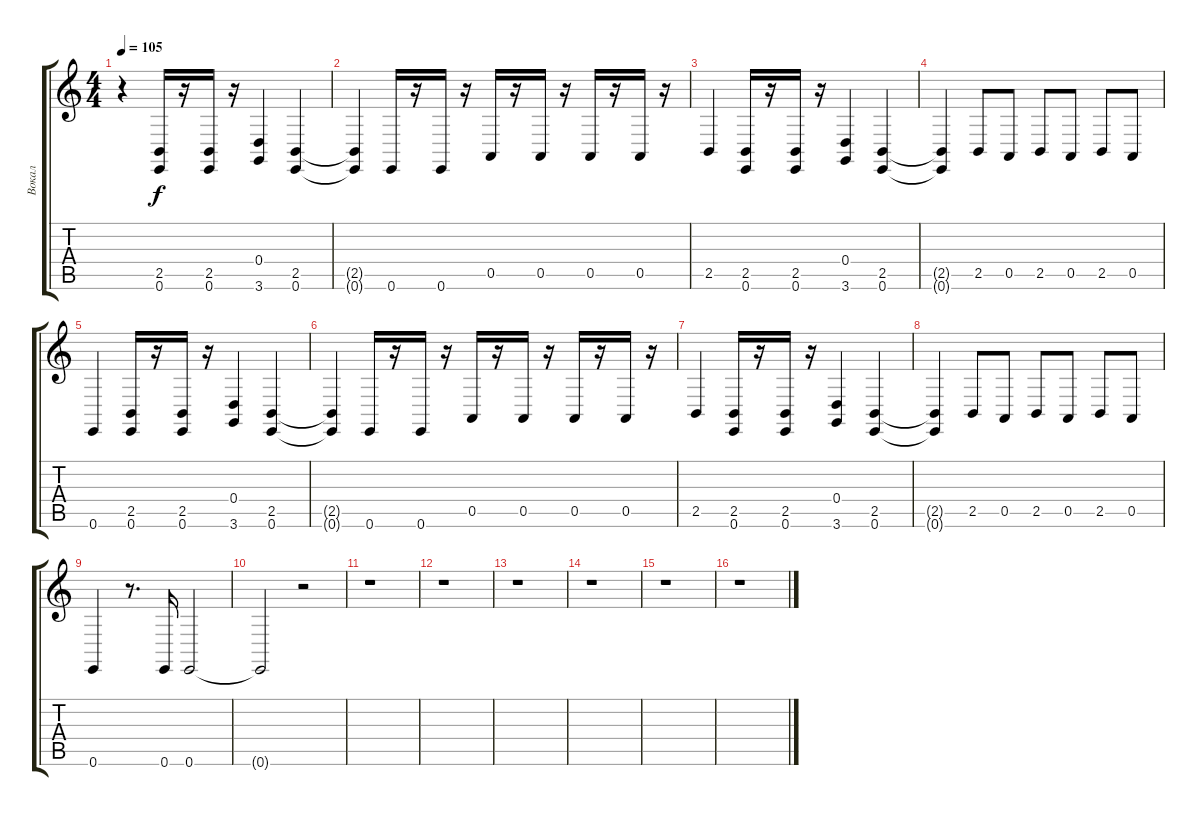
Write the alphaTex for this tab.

\track ("Вокал" "Вокал") {instrument oboe}
\staff {score tabs}
\tuning (E4 B3 G3 D3 A2 E2) {hide}
\ts (4 4)
\tempo 105
\clef g2
\ks c
r.4{dy f} (2.5 0.6).16 r.16 (2.5 0.6).16 r.16 (0.4 3.6).4 (2.5 0.6).4 |
(2.5{t} 0.6{t}).4 0.6.16 r.16 0.6.16 r.16 0.5.16 r.16 0.5.16 r.16 0.5.16 r.16 0.5.16 r.16 |
2.5.4 (2.5 0.6).16 r.16 (2.5 0.6).16 r.16 (0.4 3.6).4 (2.5 0.6).4 |
(2.5{t} 0.6{t}).4 2.5.8 0.5.8 2.5.8 0.5.8 2.5.8 0.5.8 |
0.6.4 (2.5 0.6).16 r.16 (2.5 0.6).16 r.16 (0.4 3.6).4 (2.5 0.6).4 |
(2.5{t} 0.6{t}).4 0.6.16 r.16 0.6.16 r.16 0.5.16 r.16 0.5.16 r.16 0.5.16 r.16 0.5.16 r.16 |
2.5.4 (2.5 0.6).16 r.16 (2.5 0.6).16 r.16 (0.4 3.6).4 (2.5 0.6).4 |
(2.5{t} 0.6{t}).4 2.5.8 0.5.8 2.5.8 0.5.8 2.5.8 0.5.8 |
0.6.4 r.8{d} 0.6.16 0.6.2 |
0.6{t}.2 r.2 |
r.1 |
r.1 |
r.1 |
r.1 |
r.1 |
r.1
